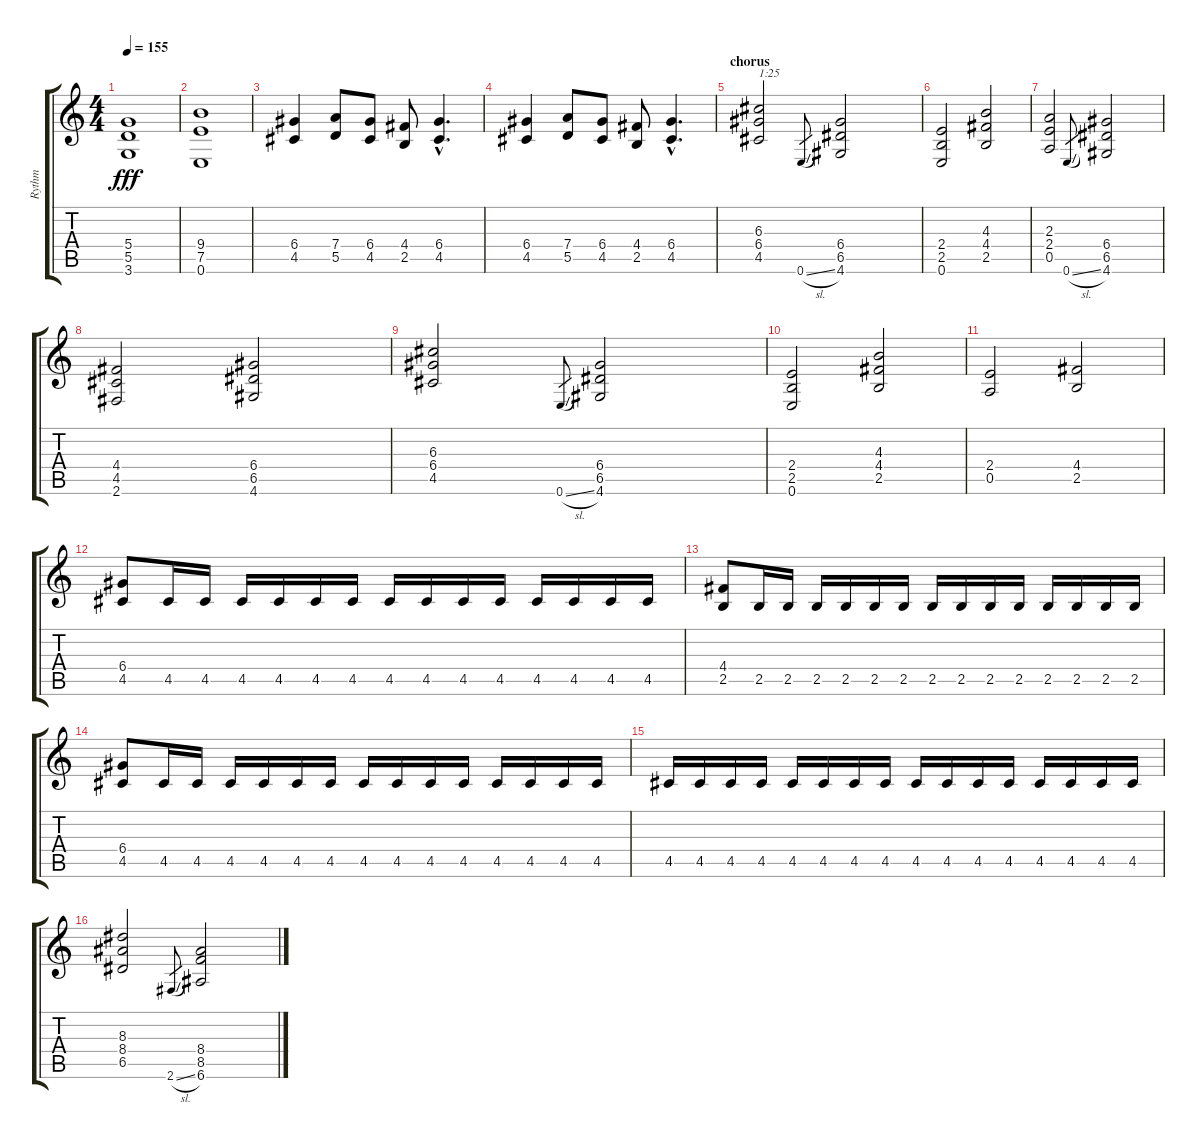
\track ("Rythm" "Rythm") {instrument distortionguitar}
\staff {score tabs}
\tuning (E4 B3 G3 D3 A2 E2) {hide}
\ts (4 4)
\tempo 155
\clef g2
\ks c
(5.4 5.5 3.6).1{dy fff} |
(9.4 7.5 0.6).1 |
(6.4 4.5).4 (7.4 5.5).8 (6.4 4.5).8 (4.4 2.5).8 (6.4{hac} 4.5{hac}).4{d} |
(6.4 4.5).4 (7.4 5.5).8 (6.4 4.5).8 (4.4 2.5).8 (6.4{hac} 4.5{hac}).4{d} |
\section ("" "chorus")
(6.3 6.4 4.5).2{txt "1:25"} 0.6{sl}.8{gr} (6.4 6.5 4.6).2 |
(2.4 2.5 0.6).2 (4.3 4.4 2.5).2 |
(2.3 2.4 0.5).2 0.6{sl}.8{gr} (6.4 6.5 4.6).2 |
(4.4 4.5 2.6).2 (6.4 6.5 4.6).2 |
(6.3 6.4 4.5).2 0.6{sl}.8{gr} (6.4 6.5 4.6).2 |
(2.4 2.5 0.6).2 (4.3 4.4 2.5).2 |
(2.4 0.5).2 (4.4 2.5).2 |
(6.4 4.5).8 4.5.16 4.5.16 4.5.16 4.5.16 4.5.16 4.5.16 4.5.16 4.5.16 4.5.16 4.5.16 4.5.16 4.5.16 4.5.16 4.5.16 |
(4.4 2.5).8 2.5.16 2.5.16 2.5.16 2.5.16 2.5.16 2.5.16 2.5.16 2.5.16 2.5.16 2.5.16 2.5.16 2.5.16 2.5.16 2.5.16 |
(6.4 4.5).8 4.5.16 4.5.16 4.5.16 4.5.16 4.5.16 4.5.16 4.5.16 4.5.16 4.5.16 4.5.16 4.5.16 4.5.16 4.5.16 4.5.16 |
4.5.16 4.5.16 4.5.16 4.5.16 4.5.16 4.5.16 4.5.16 4.5.16 4.5.16 4.5.16 4.5.16 4.5.16 4.5.16 4.5.16 4.5.16 4.5.16 |
(8.3 8.4 6.5).2 2.6{sl}.8{gr} (8.4 8.5 6.6).2
